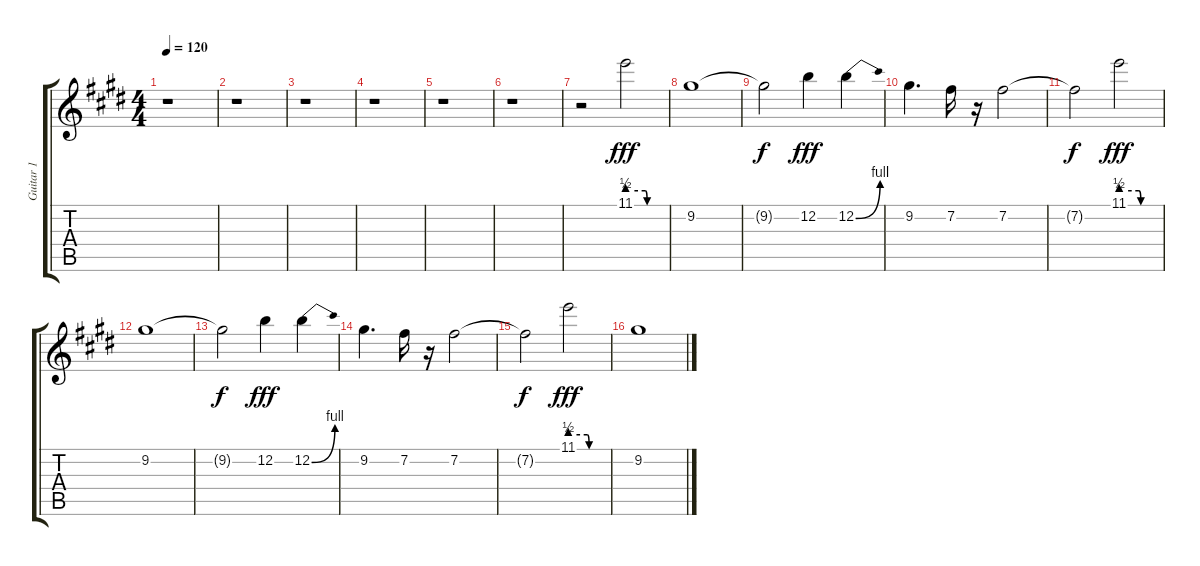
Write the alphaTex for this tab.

\track ("Guitar 1" "Guitar 1") {instrument distortionguitar}
\staff {score tabs}
\tuning (E4 B3 G3 D3 A2 E2) {hide}
\ts (4 4)
\tempo 120
\clef g2
\ks e
r.1{dy f} |
r.1 |
r.1 |
r.1 |
r.1 |
r.1 |
r.2 11.1{be (custom 0 2 28 2 31 0 40 0 60 0)}.2{dy fff} |
9.2.1 |
9.2{t}.2{dy f} 12.2.4{dy fff} 12.2{be (bend 0 0 60 4)}.4 |
9.2.4{d} 7.2.16 r.16 7.2.2 |
7.2{t}.2{dy f} 11.1{be (custom 0 2 28 2 31 0 40 0 60 0)}.2{dy fff} |
9.2.1 |
9.2{t}.2{dy f} 12.2.4{dy fff} 12.2{be (bend 0 0 60 4)}.4 |
9.2.4{d} 7.2.16 r.16 7.2.2 |
7.2{t}.2{dy f} 11.1{be (custom 0 2 28 2 31 0 40 0 60 0)}.2{dy fff} |
9.2.1
